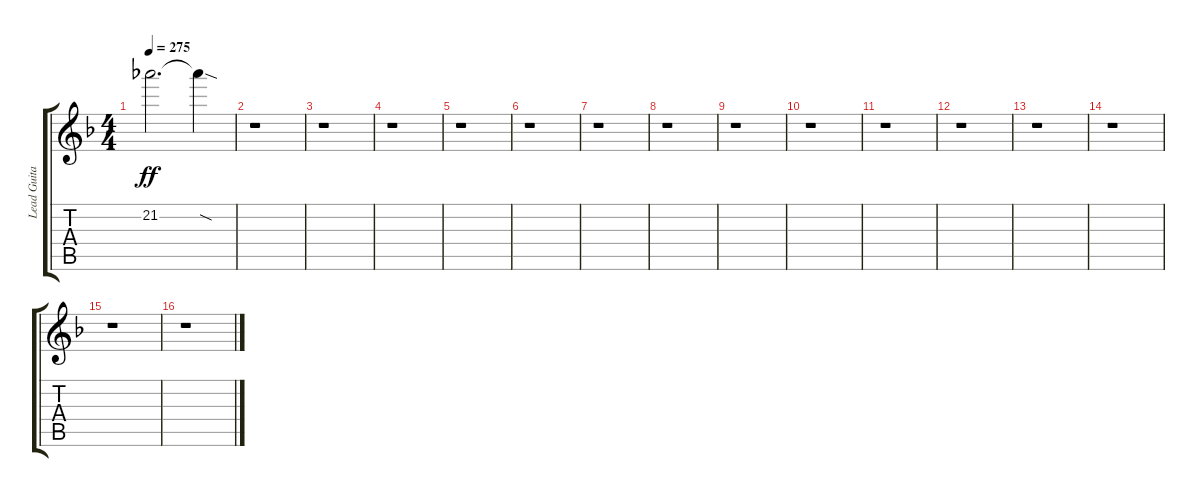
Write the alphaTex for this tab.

\track ("Lead Guitar" "Lead Guita") {instrument distortionguitar}
\staff {score tabs}
\tuning (E4 B3 G3 D3 A2 E2) {hide}
\ts (4 4)
\tempo 275
\clef g2
\ks dminor
21.2{t}.2{d dy ff} 21.2{sod t}.4 |
r.1 |
r.1 |
r.1 |
r.1 |
r.1 |
r.1 |
r.1 |
r.1 |
r.1 |
r.1 |
r.1 |
r.1 |
r.1 |
r.1 |
r.1
